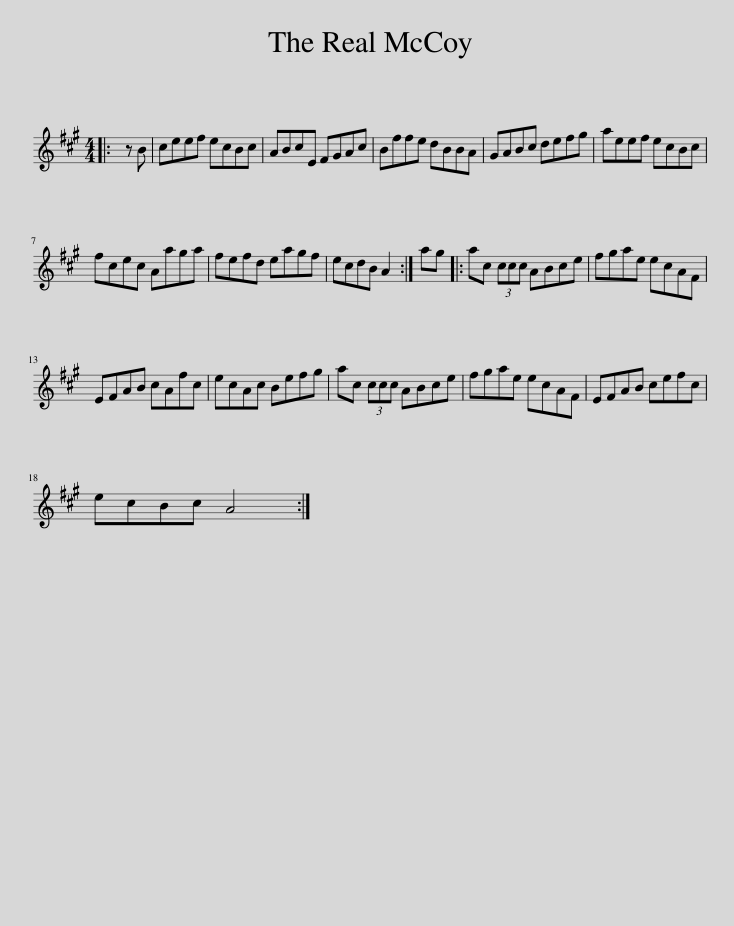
X:1
L:1/8
M:4/4
I:linebreak $
K:A
V:1 treble
V:1
|: z B | ceef ecBc | ABcE FGAc | Bffe dBBA | GABc defg | %5
 aeef ecBc |$ fcec Aaga | fefd eagf | ecdB A2 :| ag |: %10
 ac (3ccc ABce | fgae ecAF |$ EFAB cAfc | ecAc Befg | ac (3ccc ABce | %15
 fgae ecAF | EFAB cefc |$ ecBc A4 :| %18
